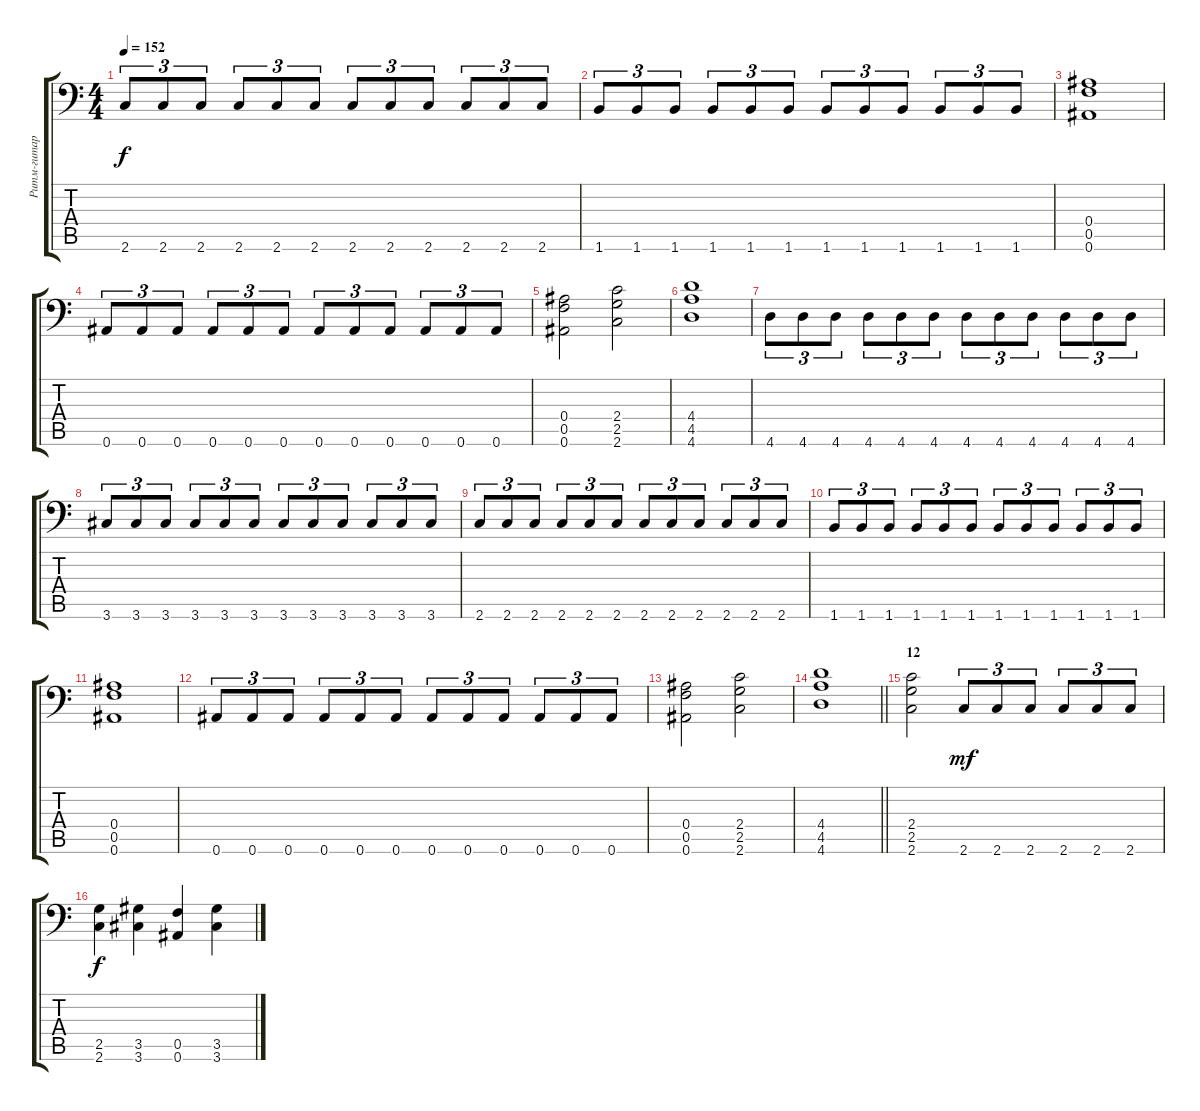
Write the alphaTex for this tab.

\track ("Ритм-гитара" "Ритм-гитар") {instrument distortionguitar}
\staff {score tabs}
\tuning (C4 G3 Eb3 Bb2 F2 Bb1) {hide}
\ts (4 4)
\tempo 152
\clef f4
\ks c
2.6.8{tu (3 2) dy f} 2.6.8{tu (3 2)} 2.6.8{tu (3 2)} 2.6.8{tu (3 2)} 2.6.8{tu (3 2)} 2.6.8{tu (3 2)} 2.6.8{tu (3 2)} 2.6.8{tu (3 2)} 2.6.8{tu (3 2)} 2.6.8{tu (3 2)} 2.6.8{tu (3 2)} 2.6.8{tu (3 2)} |
1.6.8{tu (3 2)} 1.6.8{tu (3 2)} 1.6.8{tu (3 2)} 1.6.8{tu (3 2)} 1.6.8{tu (3 2)} 1.6.8{tu (3 2)} 1.6.8{tu (3 2)} 1.6.8{tu (3 2)} 1.6.8{tu (3 2)} 1.6.8{tu (3 2)} 1.6.8{tu (3 2)} 1.6.8{tu (3 2)} |
(0.4 0.5 0.6).1 |
0.6.8{tu (3 2)} 0.6.8{tu (3 2)} 0.6.8{tu (3 2)} 0.6.8{tu (3 2)} 0.6.8{tu (3 2)} 0.6.8{tu (3 2)} 0.6.8{tu (3 2)} 0.6.8{tu (3 2)} 0.6.8{tu (3 2)} 0.6.8{tu (3 2)} 0.6.8{tu (3 2)} 0.6.8{tu (3 2)} |
(0.4 0.5 0.6).2 (2.4 2.5 2.6).2 |
(4.4 4.5 4.6).1 |
4.6.8{tu (3 2)} 4.6.8{tu (3 2)} 4.6.8{tu (3 2)} 4.6.8{tu (3 2)} 4.6.8{tu (3 2)} 4.6.8{tu (3 2)} 4.6.8{tu (3 2)} 4.6.8{tu (3 2)} 4.6.8{tu (3 2)} 4.6.8{tu (3 2)} 4.6.8{tu (3 2)} 4.6.8{tu (3 2)} |
3.6.8{tu (3 2)} 3.6.8{tu (3 2)} 3.6.8{tu (3 2)} 3.6.8{tu (3 2)} 3.6.8{tu (3 2)} 3.6.8{tu (3 2)} 3.6.8{tu (3 2)} 3.6.8{tu (3 2)} 3.6.8{tu (3 2)} 3.6.8{tu (3 2)} 3.6.8{tu (3 2)} 3.6.8{tu (3 2)} |
2.6.8{tu (3 2)} 2.6.8{tu (3 2)} 2.6.8{tu (3 2)} 2.6.8{tu (3 2)} 2.6.8{tu (3 2)} 2.6.8{tu (3 2)} 2.6.8{tu (3 2)} 2.6.8{tu (3 2)} 2.6.8{tu (3 2)} 2.6.8{tu (3 2)} 2.6.8{tu (3 2)} 2.6.8{tu (3 2)} |
1.6.8{tu (3 2)} 1.6.8{tu (3 2)} 1.6.8{tu (3 2)} 1.6.8{tu (3 2)} 1.6.8{tu (3 2)} 1.6.8{tu (3 2)} 1.6.8{tu (3 2)} 1.6.8{tu (3 2)} 1.6.8{tu (3 2)} 1.6.8{tu (3 2)} 1.6.8{tu (3 2)} 1.6.8{tu (3 2)} |
(0.4 0.5 0.6).1 |
0.6.8{tu (3 2)} 0.6.8{tu (3 2)} 0.6.8{tu (3 2)} 0.6.8{tu (3 2)} 0.6.8{tu (3 2)} 0.6.8{tu (3 2)} 0.6.8{tu (3 2)} 0.6.8{tu (3 2)} 0.6.8{tu (3 2)} 0.6.8{tu (3 2)} 0.6.8{tu (3 2)} 0.6.8{tu (3 2)} |
(0.4 0.5 0.6).2 (2.4 2.5 2.6).2 |
\barLineRight lightlight
(4.4 4.5 4.6).1 |
\section ("" "12")
(2.4 2.5 2.6).2 2.6.8{tu (3 2) dy mf} 2.6.8{tu (3 2)} 2.6.8{tu (3 2)} 2.6.8{tu (3 2)} 2.6.8{tu (3 2)} 2.6.8{tu (3 2)} |
(2.5 2.6).4{dy f} (3.5 3.6).4 (0.5 0.6).4 (3.5 3.6).4
